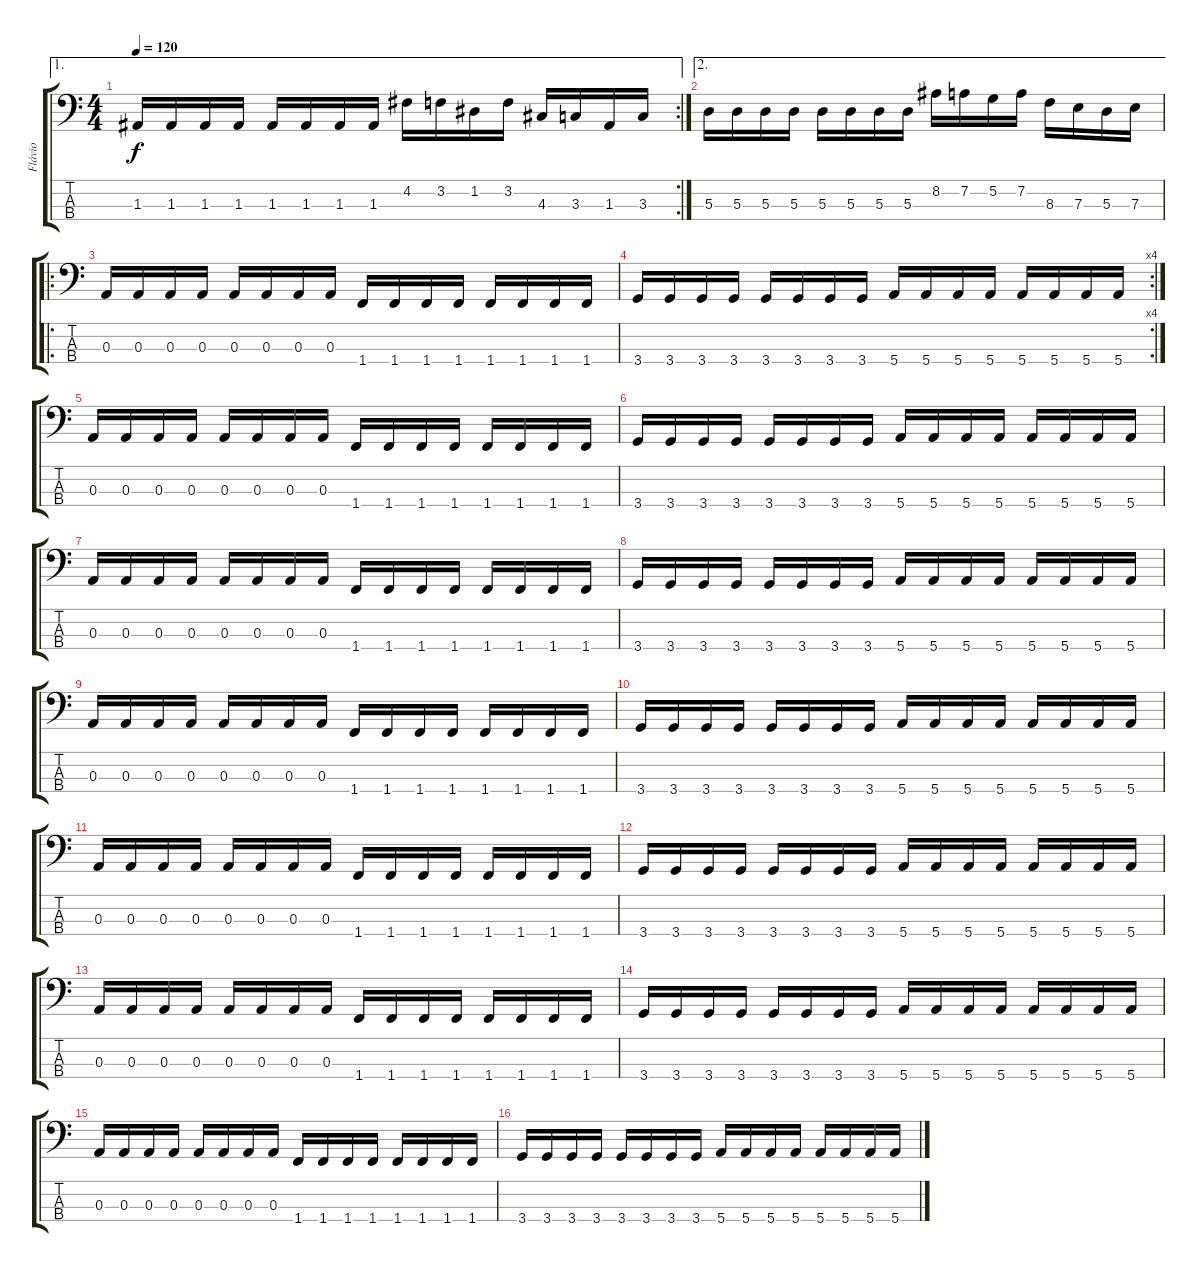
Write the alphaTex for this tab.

\track ("Flávio" "Flávio") {instrument electricbasspick}
\staff {score tabs}
\tuning (G2 D2 A1 E1) {hide}
\ae 1
\rc 2
\ts (4 4)
\tempo 120
\clef f4
\ks c
1.3.16{dy f} 1.3.16 1.3.16 1.3.16 1.3.16 1.3.16 1.3.16 1.3.16 4.2.16 3.2.16 1.2.16 3.2.16 4.3.16 3.3.16 1.3.16 3.3.16 |
\ae 2
5.3.16 5.3.16 5.3.16 5.3.16 5.3.16 5.3.16 5.3.16 5.3.16 8.2.16 7.2.16 5.2.16 7.2.16 8.3.16 7.3.16 5.3.16 7.3.16 |
\ro
0.3.16 0.3.16 0.3.16 0.3.16 0.3.16 0.3.16 0.3.16 0.3.16 1.4.16 1.4.16 1.4.16 1.4.16 1.4.16 1.4.16 1.4.16 1.4.16 |
\rc 4
3.4.16 3.4.16 3.4.16 3.4.16 3.4.16 3.4.16 3.4.16 3.4.16 5.4.16 5.4.16 5.4.16 5.4.16 5.4.16 5.4.16 5.4.16 5.4.16 |
0.3.16 0.3.16 0.3.16 0.3.16 0.3.16 0.3.16 0.3.16 0.3.16 1.4.16 1.4.16 1.4.16 1.4.16 1.4.16 1.4.16 1.4.16 1.4.16 |
3.4.16 3.4.16 3.4.16 3.4.16 3.4.16 3.4.16 3.4.16 3.4.16 5.4.16 5.4.16 5.4.16 5.4.16 5.4.16 5.4.16 5.4.16 5.4.16 |
0.3.16 0.3.16 0.3.16 0.3.16 0.3.16 0.3.16 0.3.16 0.3.16 1.4.16 1.4.16 1.4.16 1.4.16 1.4.16 1.4.16 1.4.16 1.4.16 |
3.4.16 3.4.16 3.4.16 3.4.16 3.4.16 3.4.16 3.4.16 3.4.16 5.4.16 5.4.16 5.4.16 5.4.16 5.4.16 5.4.16 5.4.16 5.4.16 |
0.3.16 0.3.16 0.3.16 0.3.16 0.3.16 0.3.16 0.3.16 0.3.16 1.4.16 1.4.16 1.4.16 1.4.16 1.4.16 1.4.16 1.4.16 1.4.16 |
3.4.16 3.4.16 3.4.16 3.4.16 3.4.16 3.4.16 3.4.16 3.4.16 5.4.16 5.4.16 5.4.16 5.4.16 5.4.16 5.4.16 5.4.16 5.4.16 |
0.3.16 0.3.16 0.3.16 0.3.16 0.3.16 0.3.16 0.3.16 0.3.16 1.4.16 1.4.16 1.4.16 1.4.16 1.4.16 1.4.16 1.4.16 1.4.16 |
3.4.16 3.4.16 3.4.16 3.4.16 3.4.16 3.4.16 3.4.16 3.4.16 5.4.16 5.4.16 5.4.16 5.4.16 5.4.16 5.4.16 5.4.16 5.4.16 |
0.3.16 0.3.16 0.3.16 0.3.16 0.3.16 0.3.16 0.3.16 0.3.16 1.4.16 1.4.16 1.4.16 1.4.16 1.4.16 1.4.16 1.4.16 1.4.16 |
3.4.16 3.4.16 3.4.16 3.4.16 3.4.16 3.4.16 3.4.16 3.4.16 5.4.16 5.4.16 5.4.16 5.4.16 5.4.16 5.4.16 5.4.16 5.4.16 |
0.3.16 0.3.16 0.3.16 0.3.16 0.3.16 0.3.16 0.3.16 0.3.16 1.4.16 1.4.16 1.4.16 1.4.16 1.4.16 1.4.16 1.4.16 1.4.16 |
3.4.16 3.4.16 3.4.16 3.4.16 3.4.16 3.4.16 3.4.16 3.4.16 5.4.16 5.4.16 5.4.16 5.4.16 5.4.16 5.4.16 5.4.16 5.4.16
